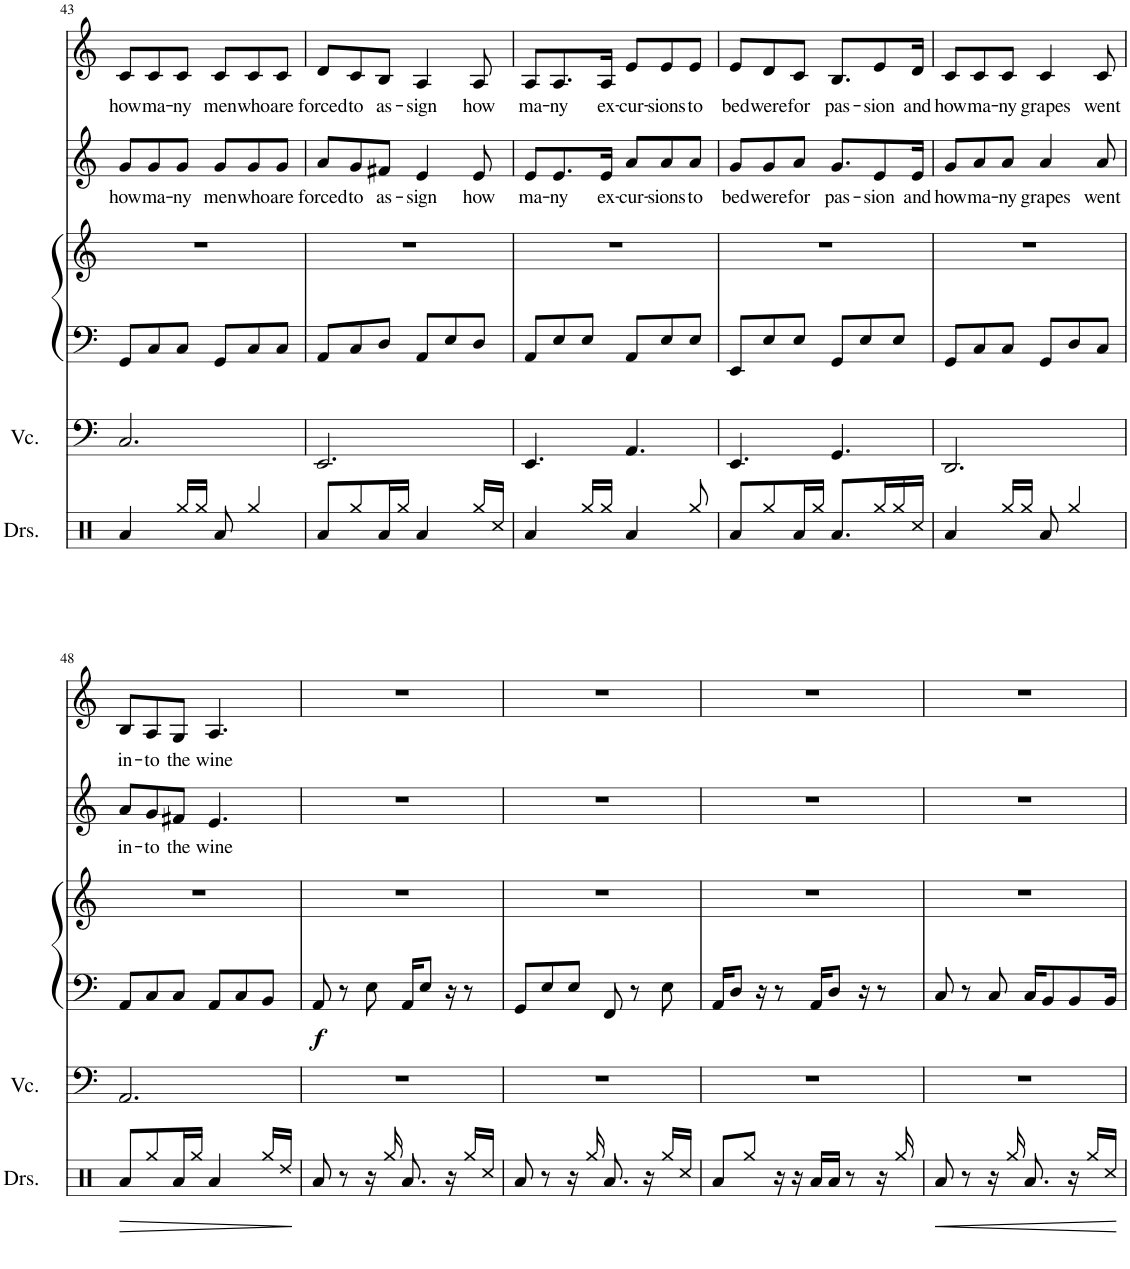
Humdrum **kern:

**kern	**dynam	**kern	**kern	**kern	**dynam	**kern	**text	**kern	**text
*part5	*part5	*part4	*part3	*part3	*part3	*part2	*part2	*part1	*part1
*staff6	*staff6	*staff5	*staff4	*staff3	*staff3/4	*staff2	*staff2	*staff1	*staff1
*I"Drumset	*	*I"Violoncello	*I"Piano	*	*	*I"Voice	*	*I"Voice	*
*I'Drs.	*	*I'Vc.	*I'Pno	*	*	*	*	*	*
!!LO:PB:g=z
*clefX	*	*clefF4	*clefF4	*clefG2	*	*clefG2	*	*clefG2	*
*k[]	*	*k[]	*k[]	*k[]	*	*k[]	*	*k[]	*
*M6/8	*	*M6/8	*M6/8	*M6/8	*	*M6/8	*	*M6/8	*
=43	=43	=43	=43	=43	=43	=43	=43	=43	=43
!	!	!	!	!	!	!	!LO:LY:b	!	!LO:LY:b
4Ra/	.	2.C/	8GG/L	2.r	.	8g/L	how	8c/L	how
!	!	!	!	!	!	!	!LO:LY:b	!	!LO:LY:b
.	.	.	8C/	.	.	8g/	ma-	8c/	ma-
!	!	!	!	!	!	!	!LO:LY:b	!	!LO:LY:b
16Rgg/LL	.	.	8C/J	.	.	8g/J	-ny	8c/J	-ny
16Rgg/JJ	.	.	.	.	.	.	.	.	.
!	!	!	!	!	!	!	!LO:LY:b	!	!LO:LY:b
8Ra/	.	.	8GG/L	.	.	8g/L	men	8c/L	men
!	!	!	!	!	!	!	!LO:LY:b	!	!LO:LY:b
4Rgg/	.	.	8C/	.	.	8g/	who	8c/	who
!	!	!	!	!	!	!	!LO:LY:b	!	!LO:LY:b
.	.	.	8C/J	.	.	8g/J	are	8c/J	are
=44	=44	=44	=44	=44	=44	=44	=44	=44	=44
!	!	!	!	!	!	!	!LO:LY:b	!	!LO:LY:b
8Ra/L	.	2.EE/	8AA/L	2.r	.	8a/L	forced	8d/L	forced
!	!	!	!	!	!	!	!LO:LY:b	!	!LO:LY:b
8Rgg/	.	.	8C/	.	.	8g/	to	8c/	to
!	!	!	!	!	!	!	!LO:LY:b	!	!LO:LY:b
16Ra/L	.	.	8D/J	.	.	8f#X/J	as-	8B/J	as-
16Rgg/JJ	.	.	.	.	.	.	.	.	.
!	!	!	!	!	!	!	!LO:LY:b	!	!LO:LY:b
4Ra/	.	.	8AA/L	.	.	4e/	-sign	4A/	-sign
.	.	.	8E/	.	.	.	.	.	.
!	!	!	!	!	!	!	!LO:LY:b	!	!LO:LY:b
16Rgg/LL	.	.	8D/J	.	.	8e/	how	8A/	how
16Rcc/JJ	.	.	.	.	.	.	.	.	.
=45	=45	=45	=45	=45	=45	=45	=45	=45	=45
!	!	!	!	!	!	!	!LO:LY:b	!	!LO:LY:b
4Ra/	.	4.EE/	8AA/L	2.r	.	8e/L	ma-	8A/L	ma-
!	!	!	!	!	!	!	!LO:LY:b	!	!LO:LY:b
.	.	.	8E/	.	.	8.e/	-ny	8.A/	-ny
16Rgg/LL	.	.	8E/J	.	.	.	.	.	.
!	!	!	!	!	!	!	!LO:LY:b	!	!LO:LY:b
16Rgg/JJ	.	.	.	.	.	16e/Jk	ex-	16A/Jk	ex-
!	!	!	!	!	!	!	!LO:LY:b	!	!LO:LY:b
4Ra/	.	4.AA/	8AA/L	.	.	8a/L	-cur-	8e/L	-cur-
!	!	!	!	!	!	!	!LO:LY:b	!	!LO:LY:b
.	.	.	8E/	.	.	8a/	-sions	8e/	-sions
!	!	!	!	!	!	!	!LO:LY:b	!	!LO:LY:b
8Rgg/	.	.	8E/J	.	.	8a/J	to	8e/J	to
=46	=46	=46	=46	=46	=46	=46	=46	=46	=46
!	!	!	!	!	!	!	!LO:LY:b	!	!LO:LY:b
8Ra/L	.	4.EE/	8EE/L	2.r	.	8g/L	bed	8e/L	bed
!	!	!	!	!	!	!	!LO:LY:b	!	!LO:LY:b
8Rgg/	.	.	8E/	.	.	8g/	were	8d/	were
!	!	!	!	!	!	!	!LO:LY:b	!	!LO:LY:b
16Ra/L	.	.	8E/J	.	.	8a/J	for	8c/J	for
16Rgg/JJ	.	.	.	.	.	.	.	.	.
!	!	!	!	!	!	!	!LO:LY:b	!	!LO:LY:b
8.Ra/L	.	4.GG/	8GG/L	.	.	8.g/L	pas-	8.B/L	pas-
.	.	.	8E/	.	.	.	.	.	.
!	!	!	!	!	!	!	!LO:LY:b	!	!LO:LY:b
16Rgg/L	.	.	.	.	.	8e/	-sion	8e/	-sion
16Rgg/	.	.	8E/J	.	.	.	.	.	.
!	!	!	!	!	!	!	!LO:LY:b	!	!LO:LY:b
16Rcc/JJ	.	.	.	.	.	16e/Jk	and	16d/Jk	and
=47	=47	=47	=47	=47	=47	=47	=47	=47	=47
!	!	!	!	!	!	!	!LO:LY:b	!	!LO:LY:b
4Ra/	.	2.DD/	8GG/L	2.r	.	8g/L	how	8c/L	how
!	!	!	!	!	!	!	!LO:LY:b	!	!LO:LY:b
.	.	.	8C/	.	.	8a/	ma-	8c/	ma-
!	!	!	!	!	!	!	!LO:LY:b	!	!LO:LY:b
16Rgg/LL	.	.	8C/J	.	.	8a/J	-ny	8c/J	-ny
16Rgg/JJ	.	.	.	.	.	.	.	.	.
!	!	!	!	!	!	!	!LO:LY:b	!	!LO:LY:b
8Ra/	.	.	8GG/L	.	.	4a/	grapes	4c/	grapes
4Rgg/	.	.	8D/	.	.	.	.	.	.
!	!	!	!	!	!	!	!LO:LY:b	!	!LO:LY:b
.	.	.	8C/J	.	.	8a/	went	8c/	went
!!LO:LB:g=z
=48	=48	=48	=48	=48	=48	=48	=48	=48	=48
!	!LO:HP:b	!	!	!	!	!	!LO:LY:b	!	!LO:LY:b
8Ra/L	>	2.AA/	8AA/L	2.r	.	8a/L	in-	8B/L	in-
!	!	!	!	!	!	!	!LO:LY:b	!	!LO:LY:b
8Rgg/	.	.	8C/	.	.	8g/	-to	8A/	-to
!	!	!	!	!	!	!	!LO:LY:b	!	!LO:LY:b
16Ra/L	.	.	8C/J	.	.	8f#X/J	the	8G/J	the
16Rgg/JJ	.	.	.	.	.	.	.	.	.
!	!	!	!	!	!	!	!LO:LY:b	!	!LO:LY:b
4Ra/	.	.	8AA/L	.	.	4.e/	wine	4.A/	wine
.	.	.	8C/	.	.	.	.	.	.
16Rgg/LL	.	.	8BB/J	.	.	.	.	.	.
16Rdd/JJ	.	.	.	.	.	.	.	.	.
.	]	.	.	.	.	.	.	.	.
=49	=49	=49	=49	=49	=49	=49	=49	=49	=49
!	!	!	!	!	!LO:DY:b=2	!	!	!	!
8Ra/	.	2.r	8AA/	2.r	f	2.r	.	2.r	.
8r	.	.	8r	.	.	.	.	.	.
16r	.	.	8E\	.	.	.	.	.	.
16Rgg/	.	.	.	.	.	.	.	.	.
8.Ra/	.	.	16AA/KL	.	.	.	.	.	.
.	.	.	8E/J	.	.	.	.	.	.
16r	.	.	16r	.	.	.	.	.	.
16Rgg/LL	.	.	8r	.	.	.	.	.	.
16Rcc/JJ	.	.	.	.	.	.	.	.	.
=50	=50	=50	=50	=50	=50	=50	=50	=50	=50
8Ra/	.	2.r	8GG/L	2.r	.	2.r	.	2.r	.
8r	.	.	8E/	.	.	.	.	.	.
16r	.	.	8E/J	.	.	.	.	.	.
16Rgg/	.	.	.	.	.	.	.	.	.
8.Ra/	.	.	8FF/	.	.	.	.	.	.
.	.	.	8r	.	.	.	.	.	.
16r	.	.	.	.	.	.	.	.	.
16Rgg/LL	.	.	8E\	.	.	.	.	.	.
16Rcc/JJ	.	.	.	.	.	.	.	.	.
=51	=51	=51	=51	=51	=51	=51	=51	=51	=51
8Ra/L	.	2.r	16AA/KL	2.r	.	2.r	.	2.r	.
.	.	.	8D/J	.	.	.	.	.	.
8Rgg/J	.	.	.	.	.	.	.	.	.
.	.	.	16r	.	.	.	.	.	.
16r	.	.	8r	.	.	.	.	.	.
16r	.	.	.	.	.	.	.	.	.
16Ra/LL	.	.	16AA/KL	.	.	.	.	.	.
16Ra/JJ	.	.	8D/J	.	.	.	.	.	.
8r	.	.	.	.	.	.	.	.	.
.	.	.	16r	.	.	.	.	.	.
16r	.	.	8r	.	.	.	.	.	.
16Rgg/	.	.	.	.	.	.	.	.	.
=52	=52	=52	=52	=52	=52	=52	=52	=52	=52
!	!LO:HP:b	!	!	!	!	!	!	!	!
8Ra/	<	2.r	8C/	2.r	.	2.r	.	2.r	.
8r	.	.	8r	.	.	.	.	.	.
16r	.	.	8C/	.	.	.	.	.	.
16Rgg/	.	.	.	.	.	.	.	.	.
8.Ra/	.	.	16C/KL	.	.	.	.	.	.
.	.	.	8BB/	.	.	.	.	.	.
16r	.	.	8BB/	.	.	.	.	.	.
16Rgg/LL	.	.	.	.	.	.	.	.	.
16Rcc/JJ	.	.	16BB/Jk	.	.	.	.	.	.
.	[	.	.	.	.	.	.	.	.
=	=	=	=	=	=	=	=	=	=
*-	*-	*-	*-	*-	*-	*-	*-	*-	*-
